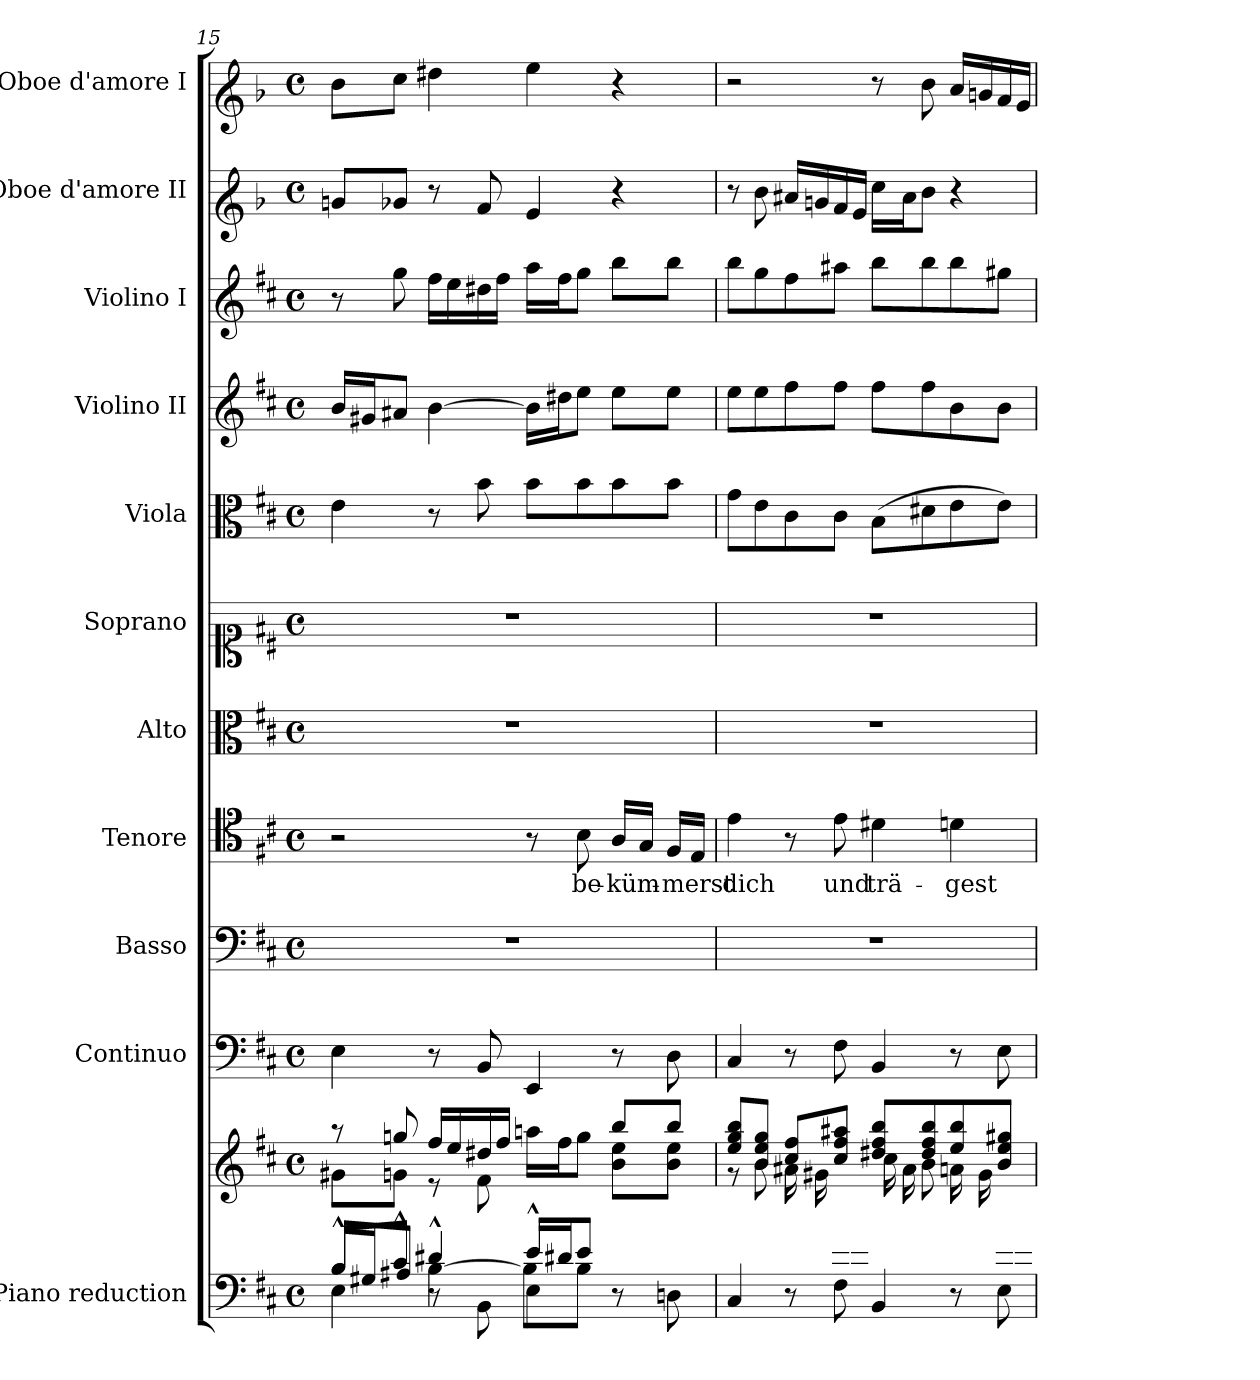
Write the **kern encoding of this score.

**kern	**kern	**kern	**kern	**kern	**text	**kern	**kern	**kern	**kern	**kern	**kern	**kern
*part11	*part11	*part10	*part9	*part8	*part8	*part7	*part6	*part5	*part4	*part3	*part2	*part1
*staff12	*staff11	*staff10	*staff9	*staff8	*staff8	*staff7	*staff6	*staff5	*staff4	*staff3	*staff2	*staff1
*I"Piano reduction	*	*I"Continuo	*I"Basso	*I"Tenore	*	*I"Alto	*I"Soprano	*I"Viola	*I"Violino II	*I"Violino I	*I"Oboe d'amore II	*I"Oboe d'amore I
*I'Pno	*	*	*	*	*	*	*	*I'Vla	*I'Vln	*I'Vln	*I'Ob	*I'Ob
!!LO:PB:g=z
*clefF4	*clefG2	*clefF4	*clefF4	*clefC4	*	*clefC3	*clefC1	*clefC3	*clefG2	*clefG2	*clefG1	*clefG1
*	*	*	*	*	*	*	*	*	*	*	*ITrd2c3	*ITrd2c3
*k[f#c#]	*k[f#c#]	*k[f#c#]	*k[f#c#]	*k[f#c#]	*	*k[f#c#]	*k[f#c#]	*k[f#c#]	*k[f#c#]	*k[f#c#]	*k[f#c#]	*k[f#c#]
*M4/4	*M4/4	*M4/4	*M4/4	*M4/4	*	*M4/4	*M4/4	*M4/4	*M4/4	*M4/4	*M4/4	*M4/4
*met(c)	*met(c)	*met(c)	*met(c)	*met(c)	*	*met(c)	*met(c)	*met(c)	*met(c)	*met(c)	*met(c)	*met(c)
=15	=15	=15	=15	=15	=15	=15	=15	=15	=15	=15	=15	=15
*^	*^	*	*	*	*	*	*	*	*	*	*	*
*	*^	*	*	*	*	*	*	*	*	*	*	*	*	*
8B^^/L	4E\	16B/LL	8r	8g#X\L	4E\	1r	2r	.	1r	1r	4e\	16b/LL	8r	8g#X/L	8b\L
.	.	16G#X/J	.	.	.	.	.	.	.	.	.	16g#X/J	.	.	.
8c#^^/J	.	8A#X/J	8ggn/	8gn\J	.	.	.	.	.	.	.	8a#X/J	8gg\	8gn/J	8cc#\J
4d#X^^/	8r	[4B\	16ff#/LL	8r	8r	.	.	.	.	.	8r	[4b\	16ff#\LL	8r	4dd#X\
.	.	.	16ee/	.	.	.	.	.	.	.	.	.	16ee\	.	.
.	8BB\	.	16dd#X/	8f#\	8BB/	.	.	.	.	.	8b\	.	16dd#X\	8f#/	.
.	.	.	16ff#/JJ	.	.	.	.	.	.	.	.	.	16ff#\JJ	.	.
16e^^/LL	4E\	8B\L]	16aan\LL	4ryy	4EE/	.	8r	.	.	.	8b\L	16b\LL]	16aa\LL	4e/	4ee\
16d#X/J	.	.	16ff#\J	.	.	.	.	.	.	.	.	16dd#X\J	16ff#\J	.	.
!	!	!	!	!	!	!	!	!LO:LY:b	!	!	!	!	!	!	!
8e/J	.	8B\J	8gg\J	.	.	.	8B\	be-	.	.	8b\	8ee\J	8gg\J	.	.
!	!	!	!	!	!	!	!	!LO:LY:b	!	!	!	!	!	!	!
8r	8ryy	4ryy	8bb/L	8b\ 8ee\L	8r	.	16A/LL	-küm-	.	.	8b\	8ee\L	8bb\L	4r	4r
.	.	.	.	.	.	.	16G/JJ	.	.	.	.	.	.	.	.
!	!	!	!	!	!	!	!	!LO:LY:b	!	!	!	!	!	!	!
8ryy	8Dn\	.	8bb/J	8b\ 8ee\J	8D\	.	16F#/LL	-merst	.	.	8b\J	8ee\J	8bb\J	.	.
.	.	.	.	.	.	.	16E/JJ	.	.	.	.	.	.	.	.
*	*v	*v	*	*	*	*	*	*	*	*	*	*	*	*	*
=16	=16	=16	=16	=16	=16	=16	=16	=16	=16	=16	=16	=16	=16	=16
!	!	!	!	!	!	!	!LO:LY:b	!	!	!	!	!	!	!
4.ryy	4C#/	8ee/ 8gg/ 8bb/L	8r	4C#/	1r	4e\	dich	1r	1r	8g\L	8ee\L	8bb\L	8r	2r
.	.	8b/ 8ee/ 8gg/J	8b\	.	.	.	.	.	.	8e\	8ee\	8gg\	8b\	.
.	8r	8cc#/ 8ff#/L	16a#X\LL	8r	.	8r	.	.	.	8c#\	8ff#\	8ff#\	16a#X/LL	.
.	.	.	16g#X\	.	.	.	.	.	.	.	.	.	16g#X/	.
!	!	!	!	!	!	!	!LO:LY:b	!	!	!	!	!	!	!
16f#/	8F#\	8cc#/ 8ff#/ 8aa#X/J	8ryy	8F#\	.	8e\	und	.	.	8c#\J	8ff#\J	8aa#X\J	16f#/	.
16e/JJ	.	.	.	.	.	.	.	.	.	.	.	.	16e/JJ	.
!	!	!	!	!	!	!	!LO:LY:b	!	!	!	!	!	!	!
4.ryy	4BB/	8dd#X/ 8ff#/ 8bb/L	16cc#\LL	4BB/	.	4d#X\	trä-	.	.	(8B\L	8ff#\L	8bb\L	16cc#\LL	8r
.	.	.	16a#\J	.	.	.	.	.	.	.	.	.	16a#\J	.
.	.	8dd#/ 8ff#/ 8bb/	8b\J	.	.	.	.	.	.	8d#X\	8ff#\	8bb\	8b\J	8b\
!	!	!	!	!	!	!	!LO:LY:b	!	!	!	!	!	!	!
.	8r	8ee/ 8bb/	16an\LL	8r	.	4dn\	-gest	.	.	8e\	8b\	8bb\	4r	16a/LL
.	.	.	16g#\	.	.	.	.	.	.	.	.	.	.	16g#X/
16f#/	8E\	8b/ 8ee/ 8gg#X/J	8ryy	8E\	.	.	.	.	.	8e\J)	8b\J	8gg#X\J	.	16f#/
16e/JJ	.	.	.	.	.	.	.	.	.	.	.	.	.	16e/JJ
*v	*v	*	*	*	*	*	*	*	*	*	*	*	*	*
*	*v	*v	*	*	*	*	*	*	*	*	*	*	*
=	=	=	=	=	=	=	=	=	=	=	=	=
*-	*-	*-	*-	*-	*-	*-	*-	*-	*-	*-	*-	*-
